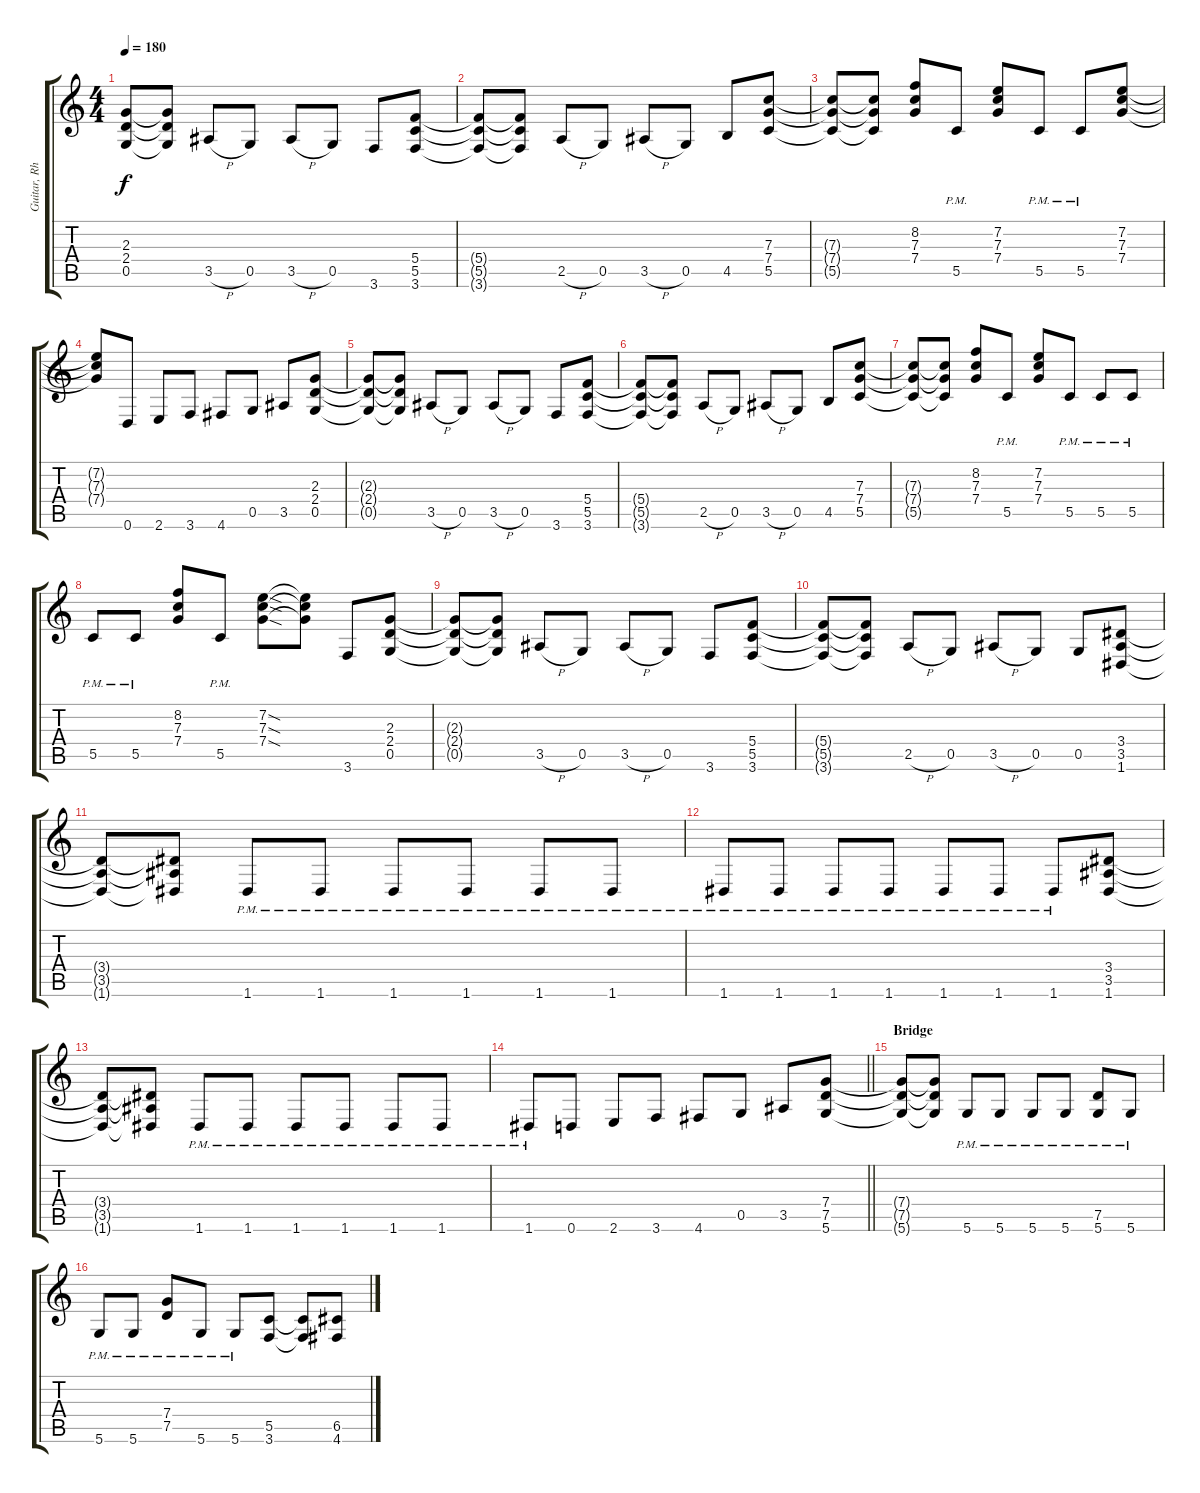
\track ("Guitar, Rhythm 1" "Guitar, Rh") {instrument overdrivenguitar}
\staff {score tabs}
\tuning (D4 A3 F3 C3 G2 D2) {hide}
\ts (4 4)
\tempo 180
\clef g2
\ks c
(2.3{t} 2.4{t} 0.5{t}).8{dy f} (2.3{t} 2.4{t} 0.5{t}).8 3.5{h}.8 0.5.8 3.5{h}.8 0.5.8 3.6.8 (5.4 5.5 3.6).8 |
(5.4{t} 5.5{t} 3.6{t}).8 (5.4{t} 5.5{t} 3.6{t}).8 2.5{h}.8 0.5.8 3.5{h}.8 0.5.8 4.5.8 (7.3 7.4 5.5).8 |
(7.3{t} 7.4{t} 5.5{t}).8 (7.3{t} 7.4{t} 5.5{t}).8 (8.2 7.3 7.4).8 5.5{pm}.8 (7.2 7.3 7.4).8 5.5{pm}.8 5.5{pm}.8 (7.2 7.3 7.4).8 |
(7.2{t} 7.3{t} 7.4{t}).8 0.6.8 2.6.8 3.6.8 4.6.8 0.5.8 3.5.8 (2.3 2.4 0.5).8 |
(2.3{t} 2.4{t} 0.5{t}).8 (2.3{t} 2.4{t} 0.5{t}).8 3.5{h}.8 0.5.8 3.5{h}.8 0.5.8 3.6.8 (5.4 5.5 3.6).8 |
(5.4{t} 5.5{t} 3.6{t}).8 (5.4{t} 5.5{t} 3.6{t}).8 2.5{h}.8 0.5.8 3.5{h}.8 0.5.8 4.5.8 (7.3 7.4 5.5).8 |
(7.3{t} 7.4{t} 5.5{t}).8 (7.3{t} 7.4{t} 5.5{t}).8 (8.2 7.3 7.4).8 5.5{pm}.8 (7.2 7.3 7.4).8 5.5{pm}.8 5.5{pm}.8 5.5{pm}.8 |
5.5{pm}.8 5.5{pm}.8 (8.2 7.3 7.4).8 5.5{pm}.8 (7.2{sod} 7.3{sod} 7.4{sod}).8 (7.2{t} 7.3{t} 7.4{t}).8 3.6.8 (2.3 2.4 0.5).8 |
(2.3{t} 2.4{t} 0.5{t}).8 (2.3{t} 2.4{t} 0.5{t}).8 3.5{h}.8 0.5.8 3.5{h}.8 0.5.8 3.6.8 (5.4 5.5 3.6).8 |
(5.4{t} 5.5{t} 3.6{t}).8 (5.4{t} 5.5{t} 3.6{t}).8 2.5{h}.8 0.5.8 3.5{h}.8 0.5.8 0.5.8 (3.4 3.5 1.6).8 |
(3.4{t} 3.5{t} 1.6{t}).8 (3.4{t} 3.5{t} 1.6{t}).8 1.6{pm}.8 1.6{pm}.8 1.6{pm}.8 1.6{pm}.8 1.6{pm}.8 1.6{pm}.8 |
1.6{pm}.8 1.6{pm}.8 1.6{pm}.8 1.6{pm}.8 1.6{pm}.8 1.6{pm}.8 1.6{pm}.8 (3.4 3.5 1.6).8 |
(3.4{t} 3.5{t} 1.6{t}).8 (3.4{t} 3.5{t} 1.6{t}).8 1.6{pm}.8 1.6{pm}.8 1.6{pm}.8 1.6{pm}.8 1.6{pm}.8 1.6{pm}.8 |
\barLineRight lightlight
1.6{pm}.8 0.6.8 2.6.8 3.6.8 4.6.8 0.5.8 3.5.8 (7.4 7.5 5.6).8 |
\section ("" "Bridge")
(7.4{t} 7.5{t} 5.6{t}).8 (7.4{t} 7.5{t} 5.6{t}).8 5.6{pm}.8 5.6{pm}.8 5.6{pm}.8 5.6{pm}.8 (7.5{pm} 5.6{pm}).8 5.6{pm}.8 |
5.6{pm}.8 5.6{pm}.8 (7.4{pm} 7.5{pm}).8 5.6{pm}.8 5.6{pm}.8 (5.5 3.6).8 (5.5{t} 3.6{t}).8 (6.5 4.6).8
